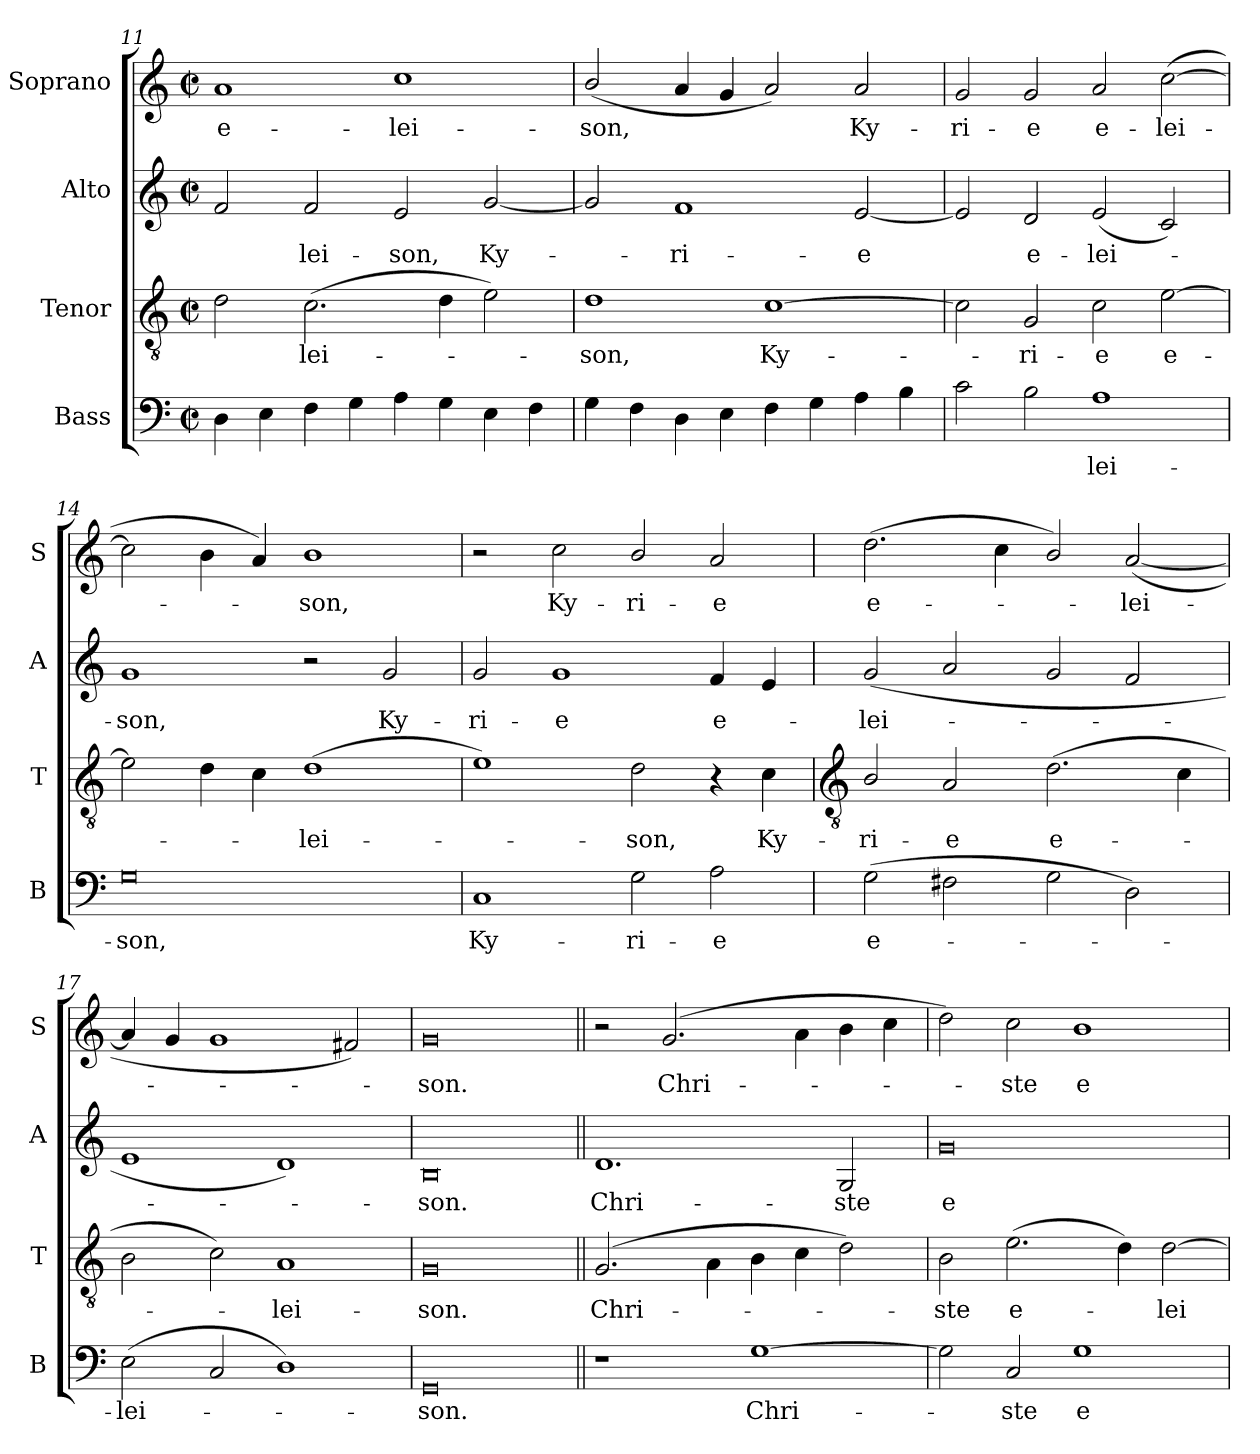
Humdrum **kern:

**kern	**text	**kern	**text	**kern	**text	**kern	**text
*part4	*part4	*part3	*part3	*part2	*part2	*part1	*part1
*staff4	*staff4	*staff3	*staff3	*staff2	*staff2	*staff1	*staff1
*I"Bass	*	*I"Tenor	*	*I"Alto	*	*I"Soprano	*
*I'B	*	*I'T	*	*I'A	*	*I'S	*
!!LO:LB:g=z
*clefF4	*	*clefGv2	*	*clefG2	*	*clefG2	*
*k[]	*	*k[]	*	*k[]	*	*k[]	*
*C:	*	*C:	*	*C:	*	*C:	*
*M4/2	*	*M4/2	*	*M4/2	*	*M4/2	*
*met(c|)	*	*met(c|)	*	*met(c|)	*	*met(c|)	*
=11	=11	=11	=11	=11	=11	=11	=11
!	!	!	!	!	!	!	!LO:LY:b
4D	.	2d	.	2f	.	1a	e-
4E	.	.	.	.	.	.	.
!	!	!	!LO:LY:b	!	!LO:LY:b	!	!
4F	.	(>2.c	lei-	2f	lei-	.	.
4G	.	.	.	.	.	.	.
!	!	!	!	!	!LO:LY:b	!	!LO:LY:b
4A	.	.	.	2e	-son,	1cc	-lei-
4G	.	4d	.	.	.	.	.
!	!	!	!	!	!LO:LY:b	!	!
4E	.	2e)	.	[2g	Ky-	.	.
4F	.	.	.	.	.	.	.
=12	=12	=12	=12	=12	=12	=12	=12
!	!	!	!LO:LY:b	!	!	!	!LO:LY:b
4G	.	1d	son,	2g]	.	(<2b/	-son,
4F	.	.	.	.	.	.	.
!	!	!	!	!	!LO:LY:b	!	!
4D	.	.	.	1f	ri-	4a	.
4E	.	.	.	.	.	4g	.
!	!	!	!LO:LY:b	!	!	!	!
4F	.	[1c	Ky-	.	.	2a)	.
4G	.	.	.	.	.	.	.
!	!	!	!	!	!LO:LY:b	!	!LO:LY:b
4A	.	.	.	[2e	-e	2a	Ky-
4B	.	.	.	.	.	.	.
=13	=13	=13	=13	=13	=13	=13	=13
!	!	!	!	!	!	!	!LO:LY:b
2c	.	2c]	.	2e]	.	2g	-ri-
!	!	!	!LO:LY:b	!	!LO:LY:b	!	!LO:LY:b
2B	.	2G	ri-	2d	e-	2g	-e
!	!LO:LY:b	!	!LO:LY:b	!	!LO:LY:b	!	!LO:LY:b
1A	lei-	2c	-e	(<2e	-lei-	2a	e-
!	!	!	!LO:LY:b	!	!	!	!LO:LY:b
.	.	[2e	e-	2c)	.	(>[2cc	-lei-
=14	=14	=14	=14	=14	=14	=14	=14
!	!LO:LY:b	!	!	!	!LO:LY:b	!	!
0G	-son,	2e]	.	1g	son,	2cc]	.
.	.	4d	.	.	.	4b	.
.	.	4c	.	.	.	4a)	.
!	!	!	!LO:LY:b	!	!	!	!LO:LY:b
.	.	(>1d	lei-	2r	.	1b	son,
!	!	!	!	!	!LO:LY:b	!	!
.	.	.	.	2g	Ky-	.	.
=15	=15	=15	=15	=15	=15	=15	=15
!	!LO:LY:b	!	!	!	!LO:LY:b	!	!
1C	Ky-	1e)	.	2g	-ri-	2r	.
!	!	!	!	!	!LO:LY:b	!	!LO:LY:b
.	.	.	.	1g	-e	2cc	Ky-
!	!LO:LY:b	!	!LO:LY:b	!	!	!	!LO:LY:b
2G	-ri-	2d	son,	.	.	2b/	-ri-
!	!LO:LY:b	!	!	!	!LO:LY:b	!	!LO:LY:b
2A	-e	4r	.	4f	e-	2a	-e
!	!	!	!LO:LY:b	!	!	!	!
.	.	4c	Ky-	4e	.	.	.
!!LO:LB:g=z
=16	=16	=16	=16	=16	=16	=16	=16
*	*	*clefGv2	*	*	*	*	*
!	!LO:LY:b	!	!LO:LY:b	!	!LO:LY:b	!	!LO:LY:b
(>2G	e-	2B/	-ri-	(<2g	lei-	(>2.dd	e-
!	!	!	!LO:LY:b	!	!	!	!
2F#X	.	2A	-e	2a	.	.	.
.	.	.	.	.	.	4cc	.
!	!	!	!LO:LY:b	!	!	!	!
2G	.	(>2.d	e-	2g	.	2b/)	.
!	!	!	!	!	!	!	!LO:LY:b
2D)	.	.	.	2f	.	(<[2a	lei-
.	.	4c	.	.	.	.	.
=17	=17	=17	=17	=17	=17	=17	=17
!	!LO:LY:b	!	!	!	!	!	!
(<2E	lei-	2B	.	1e	.	4a]	.
.	.	.	.	.	.	4g	.
2C	.	2c)	.	.	.	1g	.
!	!	!	!LO:LY:b	!	!	!	!
1D/)	.	1A	lei-	1d)	.	.	.
.	.	.	.	.	.	2f#)	.
=18	=18	=18	=18	=18	=18	=18	=18
!	!LO:LY:b	!	!LO:LY:b	!	!LO:LY:b	!	!LO:LY:b
0GG	son.	0G	-son.	0B	son.	0g	son.
=19||	=19||	=19||	=19||	=19||	=19||	=19||	=19||
!	!	!	!LO:LY:b	!	!LO:LY:b	!	!
1r	.	(>2.G	Chri-	1.d	Chri-	2r	.
!	!	!	!	!	!	!	!LO:LY:b
.	.	.	.	.	.	(>2.g	Chri-
.	.	4A\	.	.	.	.	.
!	!LO:LY:b	!	!	!	!	!	!
[1G	Chri-	4B	.	.	.	.	.
.	.	4c	.	.	.	4a\	.
!	!	!	!	!	!LO:LY:b	!	!
.	.	2d)	.	2G	-ste	4b	.
.	.	.	.	.	.	4cc	.
=20	=20	=20	=20	=20	=20	=20	=20
!	!	!	!LO:LY:b	!	!LO:LY:b	!	!
2G]	.	2B	ste	0g	e-	2dd)	.
!	!LO:LY:b	!	!LO:LY:b	!	!	!	!LO:LY:b
2C	ste	(>2.e	e-	.	.	2cc	ste
!	!LO:LY:b	!	!	!	!	!	!LO:LY:b
1G	e-	.	.	.	.	1b	e-
.	.	4d)	.	.	.	.	.
!	!	!	!LO:LY:b	!	!	!	!
.	.	[2d	lei-	.	.	.	.
=	=	=	=	=	=	=	=
*-	*-	*-	*-	*-	*-	*-	*-
